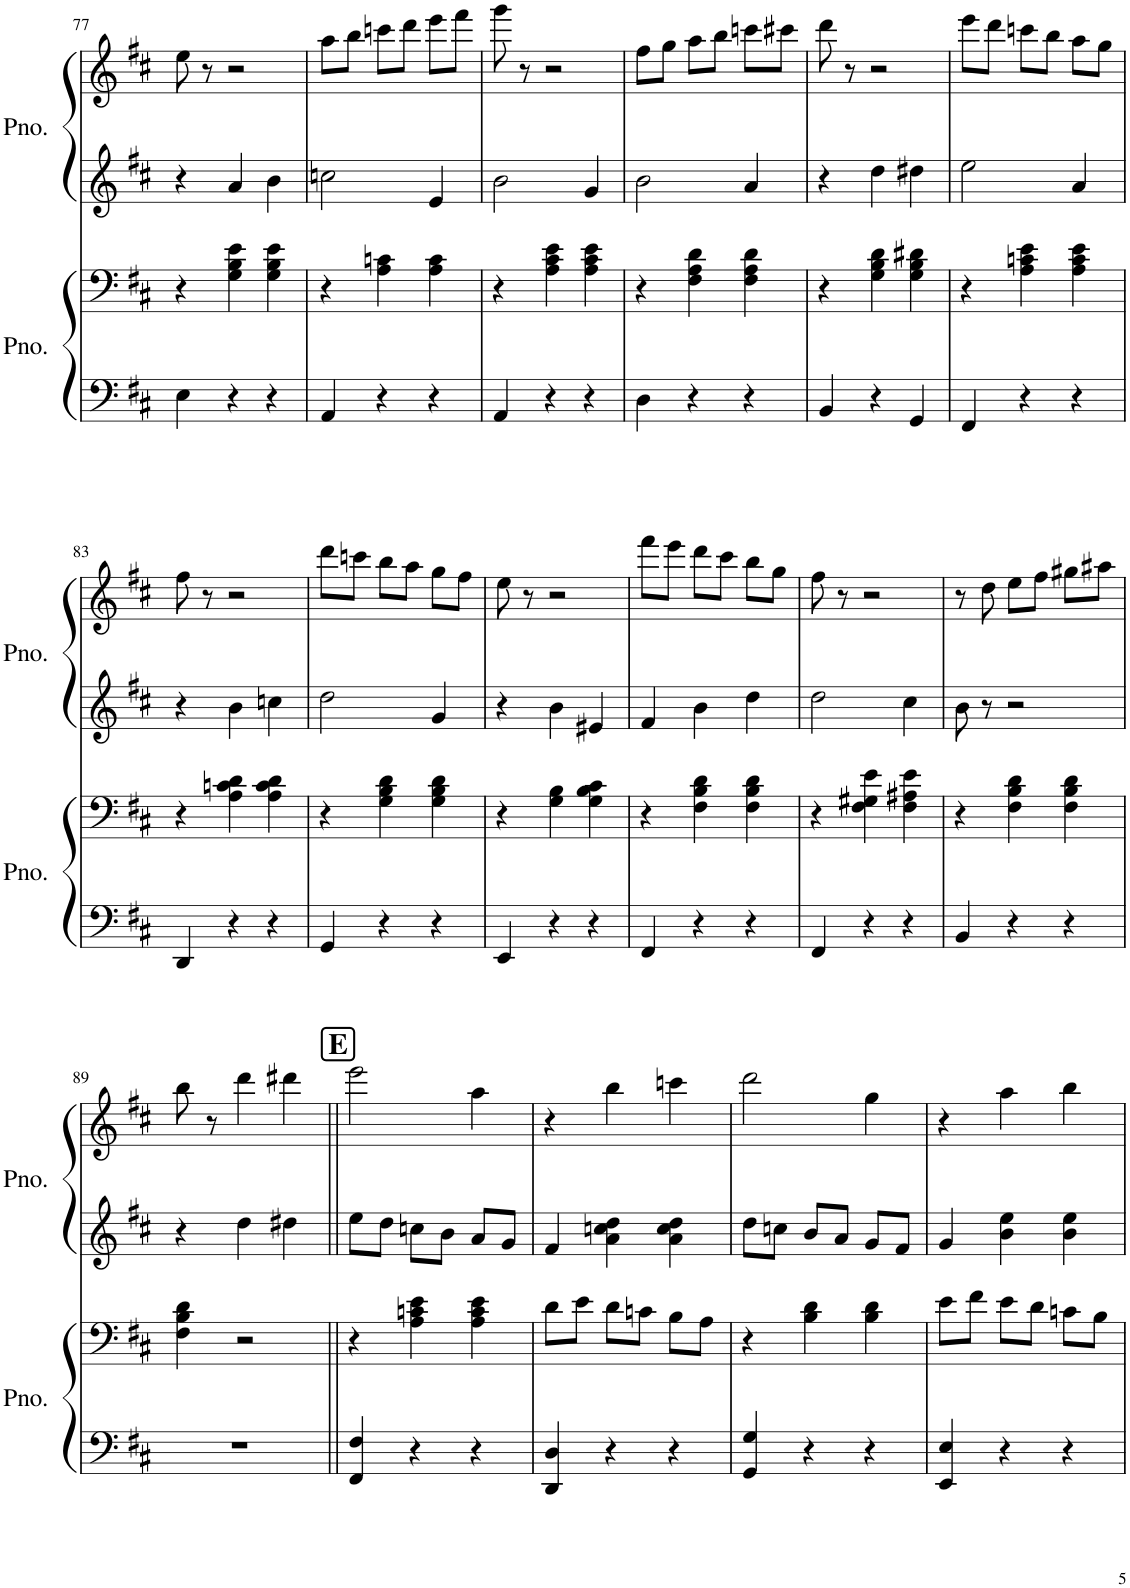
**kern	**kern	**kern	**kern
*part2	*part2	*part1	*part1
*staff4	*staff3	*staff2	*staff1
*I"Piano	*	*I"Piano	*
*I'Pno.	*	*I'Pno.	*
!!LO:PB:g=z
*clefF4	*clefF4	*clefG2	*clefG2
*k[f#c#]	*k[f#c#]	*k[f#c#]	*k[f#c#]
*M3/4	*M3/4	*M3/4	*M3/4
=77	=77	=77	=77
4E\	4r	4r	8ee\
.	.	.	8r
4r	4G\ 4B\ 4e\	4a/	2r
4r	4G\ 4B\ 4e\	4b\	.
=78	=78	=78	=78
4AA/	4r	2ccn\	8aa\L
.	.	.	8bb\J
4r	4A\ 4cn\	.	8cccn\L
.	.	.	8ddd\J
4r	4A\ 4c\	4e/	8eee\L
.	.	.	8fff#\J
=79	=79	=79	=79
4AA/	4r	2b\	8ggg\
.	.	.	8r
4r	4A\ 4c#\ 4e\	.	2r
4r	4A\ 4c#\ 4e\	4g/	.
=80	=80	=80	=80
4D\	4r	2b\	8ff#\L
.	.	.	8gg\J
4r	4F#\ 4A\ 4d\	.	8aa\L
.	.	.	8bb\J
4r	4F#\ 4A\ 4d\	4a/	8cccn\L
.	.	.	8ccc#X\J
=81	=81	=81	=81
4BB/	4r	4r	8ddd\
.	.	.	8r
4r	4G\ 4B\ 4d\	4dd\	2r
4GG/	4G\ 4B\ 4d#X\	4dd#X\	.
=82	=82	=82	=82
4FF#/	4r	2ee\	8eee\L
.	.	.	8ddd\J
4r	4A\ 4cn\ 4e\	.	8cccn\L
.	.	.	8bb\J
4r	4A\ 4c\ 4e\	4a/	8aa\L
.	.	.	8gg\J
!!LO:LB:g=z
=83	=83	=83	=83
4DD/	4r	4r	8ff#\
.	.	.	8r
4r	4A\ 4cn\ 4d\	4b\	2r
4r	4A\ 4c\ 4d\	4ccn\	.
=84	=84	=84	=84
4GG/	4r	2dd\	8ddd\L
.	.	.	8cccn\J
4r	4G\ 4B\ 4d\	.	8bb\L
.	.	.	8aa\J
4r	4G\ 4B\ 4d\	4g/	8gg\L
.	.	.	8ff#\J
=85	=85	=85	=85
4EE/	4r	4r	8ee\
.	.	.	8r
4r	4G\ 4B\	4b\	2r
4r	4G\ 4B\ 4c#\	4e#X/	.
=86	=86	=86	=86
4FF#/	4r	4f#/	8fff#\L
.	.	.	8eee\J
4r	4F#\ 4B\ 4d\	4b\	8ddd\L
.	.	.	8ccc#\J
4r	4F#\ 4B\ 4d\	4dd\	8bb\L
.	.	.	8gg\J
=87	=87	=87	=87
4FF#/	4r	2dd\	8ff#\
.	.	.	8r
4r	4F#\ 4G#X\ 4e\	.	2r
4r	4F#\ 4A#X\ 4e\	4cc#\	.
=88	=88	=88	=88
4BB/	4r	8b\	8r
.	.	8r	8dd\
4r	4F#\ 4B\ 4d\	2r	8ee\L
.	.	.	8ff#\J
4r	4F#\ 4B\ 4d\	.	8gg#X\L
.	.	.	8aa#X\J
!!LO:LB:g=z
=89	=89	=89	=89
2.r	4F#\ 4B\ 4d\	4r	8bb\
.	.	.	8r
.	2r	4dd\	4ddd\
.	.	4dd#X\	4ddd#X\
!!LO:REH:place=s1:a:B:cj:fs=14:t=E
=90||	=90||	=90||	=90||
4FF#/ 4F#/	4r	8ee\L	2eee\
.	.	8dd\J	.
4r	4A\ 4cn\ 4e\	8ccn\L	.
.	.	8b\J	.
4r	4A\ 4c\ 4e\	8a/L	4aa\
.	.	8g/J	.
=91	=91	=91	=91
4DD/ 4D/	8d\L	4f#/	4r
.	8e\J	.	.
4r	8d\L	4a\ 4ccn\ 4dd\	4bb\
.	8cn\J	.	.
4r	8B\L	4a\ 4cc\ 4dd\	4cccn\
.	8A\J	.	.
=92	=92	=92	=92
4GG/ 4G/	4r	8dd\L	2ddd\
.	.	8ccn\J	.
4r	4B\ 4d\	8b/L	.
.	.	8a/J	.
4r	4B\ 4d\	8g/L	4gg\
.	.	8f#/J	.
=93	=93	=93	=93
4EE/ 4E/	8e\L	4g/	4r
.	8f#\J	.	.
4r	8e\L	4b\ 4ee\	4aa\
.	8d\J	.	.
4r	8cn\L	4b\ 4ee\	4bb\
.	8B\J	.	.
=	=	=	=
*-	*-	*-	*-
